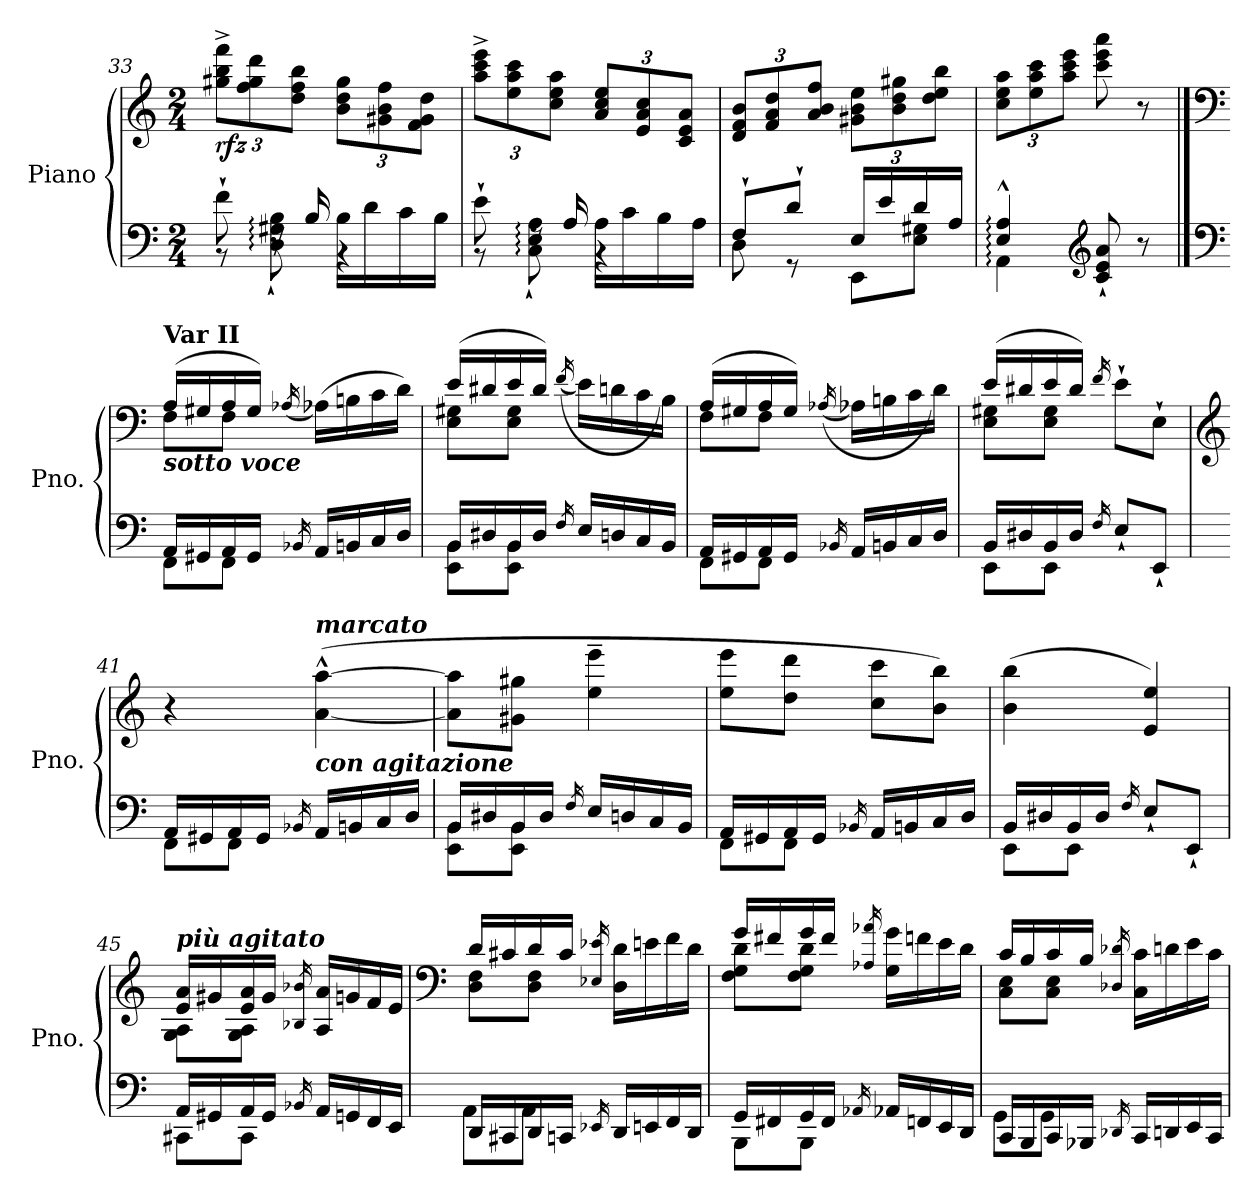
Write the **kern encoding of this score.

**kern	**kern	**dynam
*part1	*part1	*part1
*staff2	*staff1	*staff1/2
*I"Piano	*	*
*I'Pno.	*	*
*clefF4	*clefG2	*
*k[]	*k[]	*
*M2/4	*M2/4	*
=33	=33	=33
*^	*	*
*	*	*Xbrackettup	*
!	!	!	!LO:DY:b
8f`\	8r	12gg#X\^ 12bb\^ 12fff\^L	rfz
.	.	12ff\ 12gg#\ 12ddd\	.
16rF	8D\:` 8G#X\:` 8B\:`	.	.
.	.	12dd\ 12ff\ 12bb\J	.
16B/	.	.	.
16B\LL	4r	12b\ 12dd\ 12gg#\L	.
16d\	.	.	.
.	.	12g#X\ 12b\ 12ff\	.
16c\	.	.	.
.	.	12f\ 12g#\ 12dd\J	.
16B\JJ	.	.	.
=34	=34	=34	=34
8e`\	8r	12aa\^ 12ccc\^ 12eee\^L	.
.	.	12ee\ 12aa\ 12ccc\	.
16rF	8C\:` 8E\:` 8A\:`	.	.
.	.	12cc\ 12ee\ 12aa\J	.
16A/	.	.	.
16A\LL	4r	12a/ 12cc/ 12ee/L	.
16c\	.	.	.
.	.	12e/ 12a/ 12cc/	.
16B\	.	.	.
.	.	12c/ 12e/ 12a/J	.
16A\JJ	.	.	.
=35	=35	=35	=35
8F`/L	8D\	12d/ 12f/ 12b/L	.
.	.	12f/ 12a/ 12dd/	.
8d`/J	8r	.	.
.	.	12a/ 12b/ 12ff/J	.
16E/LL	8EE\L	12g#X\ 12b\ 12ee\L	.
16e/	.	.	.
.	.	12b\ 12dd\ 12gg#X\	.
16d/	8E\ 8G#X\J	.	.
.	.	12dd\ 12ee\ 12bb\J	.
16A/JJ	.	.	.
=36	=36	=36	=36
4E/:^^ 4A/:^^	4AA:\	12cc\ 12ee\ 12aa\L	.
.	.	12ee\ 12aa\ 12ccc\	.
.	.	12aa\ 12ccc\ 12eee\J	.
*clefG2	*	*	*
8c/` 8e/` 8a/`	4ryy	8ccc\ 8eee\ 8aaa\	.
8r	.	8r	.
!!LO:LB:g=z
==37	==37	==37	==37
*clefF4	*	*clefF4	*
*	*	*^	*
!	!	!LO:TX:a:B:t=Var II	!	!
!	!	!LO:TX:b:Bi:t=sotto voce	!	!
16AA/LL	8FF\L	(>16A/LL	8F\L	.
16GG#X/	.	16G#X/	.	.
16AA/	8FF\J	16A/	8F\J	.
16GG#/JJ	.	16G#/JJ)	.	.
16qBB-X/	.	(<16qA-X/	.	.
16AA/LL	4ryy	(<16A-\LL)	4ryy	.
16BBn/	.	16Bn\	.	.
16C/	.	16c\	.	.
16D/JJ	.	16d\JJ)	.	.
=38	=38	=38	=38	=38
16BB/LL	8EE\ 8BB\L	(>16e/LL	8E\ 8G#X\L	.
16D#X/	.	16d#X/	.	.
16BB/	8EE\ 8BB\J	16e/	8E\ 8G#\J	.
16D#/JJ	.	16d#/JJ)	.	.
16qF/	.	(<(>16qf/	.	.
16E/LL	4ryy	16e\LL)	4ryy	.
16Dn/	.	16dn\	.	.
16C/	.	16c\	.	.
16BB/JJ	.	16B\JJ)	.	.
=39	=39	=39	=39	=39
16AA/LL	8FF\L	(>16A/LL	8F\L	.
16GG#X/	.	16G#X/	.	.
16AA/	8FF\J	16A/	8F\J	.
16GG#/JJ	.	16G#/JJ)	.	.
16qBB-X/	.	(<(>16qA-X/	.	.
16AA/LL	4ryy	16A-\LL)	4ryy	.
16BBn/	.	16Bn\	.	.
16C/	.	16c\	.	.
16D/JJ	.	16d\JJ)	.	.
=40	=40	=40	=40	=40
16BB/LL	8EE\L	(>16e/LL	8E\ 8G#X\L	.
16D#X/	.	16d#X/	.	.
16BB/	8EE\J	16e/	8E\ 8G#\J	.
16D#/JJ	.	16d#/JJ)	.	.
16qF/	.	16qf/	.	.
8E`/L	4ryy	8e`\L	4ryy	.
8EE`/J	.	8E`\J	.	.
*	*	*v	*v	*
!!LO:LB:g=z
=41	=41	=41	=41
*	*	*clefG2	*
16AA/LL	8FF\L	4r	.
16GG#X/	.	.	.
16AA/	8FF\J	.	.
16GG#/JJ	.	.	.
16qBB-X/	.	.	.
!	!	!LO:TX:a:Bi:t=marcato	!
!LO:TX:a:Bi:t=con agitazione	!	!	!
16AA/LL	4ryy	(>[4a\^^ [4aa\^^	.
16BBn/	.	.	.
16C/	.	.	.
16D/JJ	.	.	.
=42	=42	=42	=42
16BB/LL	8EE\ 8BB\L	8a\] 8aa\]L	.
16D#X/	.	.	.
16BB/	8EE\ 8BB\J	8g#X\ 8gg#X\J	.
16D#/JJ	.	.	.
16qF/	.	.	.
16E/LL	4ryy	4ee\~ 4eee\~	.
16Dn/	.	.	.
16C/	.	.	.
16BB/JJ	.	.	.
=43	=43	=43	=43
16AA/LL	8FF\L	8ee\ 8eee\L	.
16GG#X/	.	.	.
16AA/	8FF\J	8dd\ 8ddd\J	.
16GG#/JJ	.	.	.
16qBB-X/	.	.	.
16AA/LL	4ryy	8cc\ 8ccc\L	.
16BBn/	.	.	.
16C/	.	8b\ 8bb\J)	.
16D/JJ	.	.	.
=44	=44	=44	=44
16BB/LL	8EE\L	(>4b\ 4bb\	.
16D#X/	.	.	.
16BB/	8EE\J	.	.
16D#/JJ	.	.	.
16qF/	.	.	.
8E`/L	4ryy	4e/ 4ee/)	.
8EE`/J	.	.	.
=45	=45	=45	=45
*	*	*^	*
!	!	!LO:TX:a:Bi:t=più agitato	!	!
16AA/LL	8CC#X\L	16e/ 16a/LL	8G\ 8A\L	.
16GG#X/	.	16g#X/	.	.
16AA/	8CC#\J	16e/ 16a/	8G\ 8A\J	.
16GG#/JJ	.	16g#/JJ	.	.
16qBB-X/	.	16qB-X/ 16qb-X/	.	.
16AA/LL	4ryy	16A/ 16a/LL	4ryy	.
16GGn/	.	16gn/	.	.
16FF/	.	16f/	.	.
16EE/JJ	.	16e/JJ	.	.
!!LO:PB:g=z	!!
=46	=46	=46	=46	=46
*	*	*clefF4	*	*
16DD/LL	8AA\L	16d/LL	8D\ 8F\L	.
16CC#X/	.	16c#X/	.	.
16DD/	8AA\J	16d/	8D\ 8F\J	.
16CCn/JJ	.	16c#/JJ	.	.
16qEE-X/	.	16qE-X/ 16qe-X/	.	.
16DD/LL	4ryy	16D\ 16d\LL	4ryy	.
16EEn/	.	16en\	.	.
16FF/	.	16f\	.	.
16DD/JJ	.	16d\JJ	.	.
=47	=47	=47	=47	=47
16GG/LL	8BBB\L	16g/LL	8F\ 8G\ 8d\L	.
16FF#X/	.	16f#X/	.	.
16GG/	8BBB\J	16g/	8F\ 8G\ 8d\J	.
16FF#/JJ	.	16f#/JJ	.	.
16qAA-X/	.	16qA-X/ 16qa-X/	.	.
16AA-/LL	4ryy	16G\ 16g\LL	4ryy	.
16FFn/	.	16fn\	.	.
16EE/	.	16e\	.	.
16DD/JJ	.	16d\JJ	.	.
=48	=48	=48	=48	=48
16CC/LL	8GG\L	16c/LL	8C\ 8E\L	.
16BBB/	.	16B/	.	.
16CC/	8GG\J	16c/	8C\ 8E\J	.
16BBB-X/JJ	.	16B/JJ	.	.
16qDD-X/	.	16qD-X/ 16qd-X/	.	.
16CC/LL	4ryy	16C\ 16c\LL	4ryy	.
16DDn/	.	16dn\	.	.
16EE/	.	16e\	.	.
16CC/JJ	.	16c\JJ	.	.
*v	*v	*	*	*
*	*v	*v	*
=	=	=
*-	*-	*-
